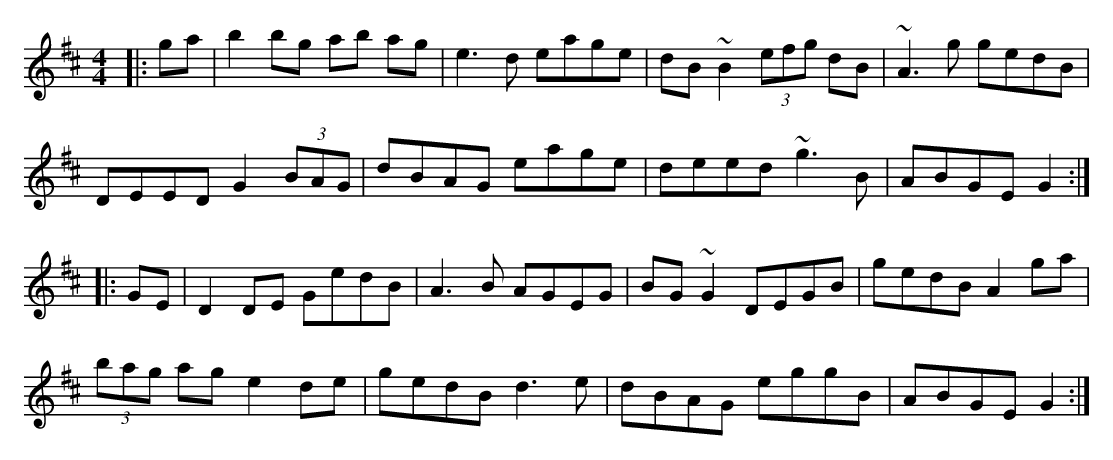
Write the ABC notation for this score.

X:1
M:4/4
K:Edor
|:ga|b2 bg ab ag|e3d eage|dB ~B2 (3efg dB|~A3g gedB|
DEED G2(3BAG|dBAG eage|deed ~g3B|ABGE G2:|
|:GE|D2 DE GedB|A3B AGEG|BG ~G2 DEGB|gedBA2 ga|
(3bag ag e2de|gedB d3e|dBAG eggB|ABGE G2:|
